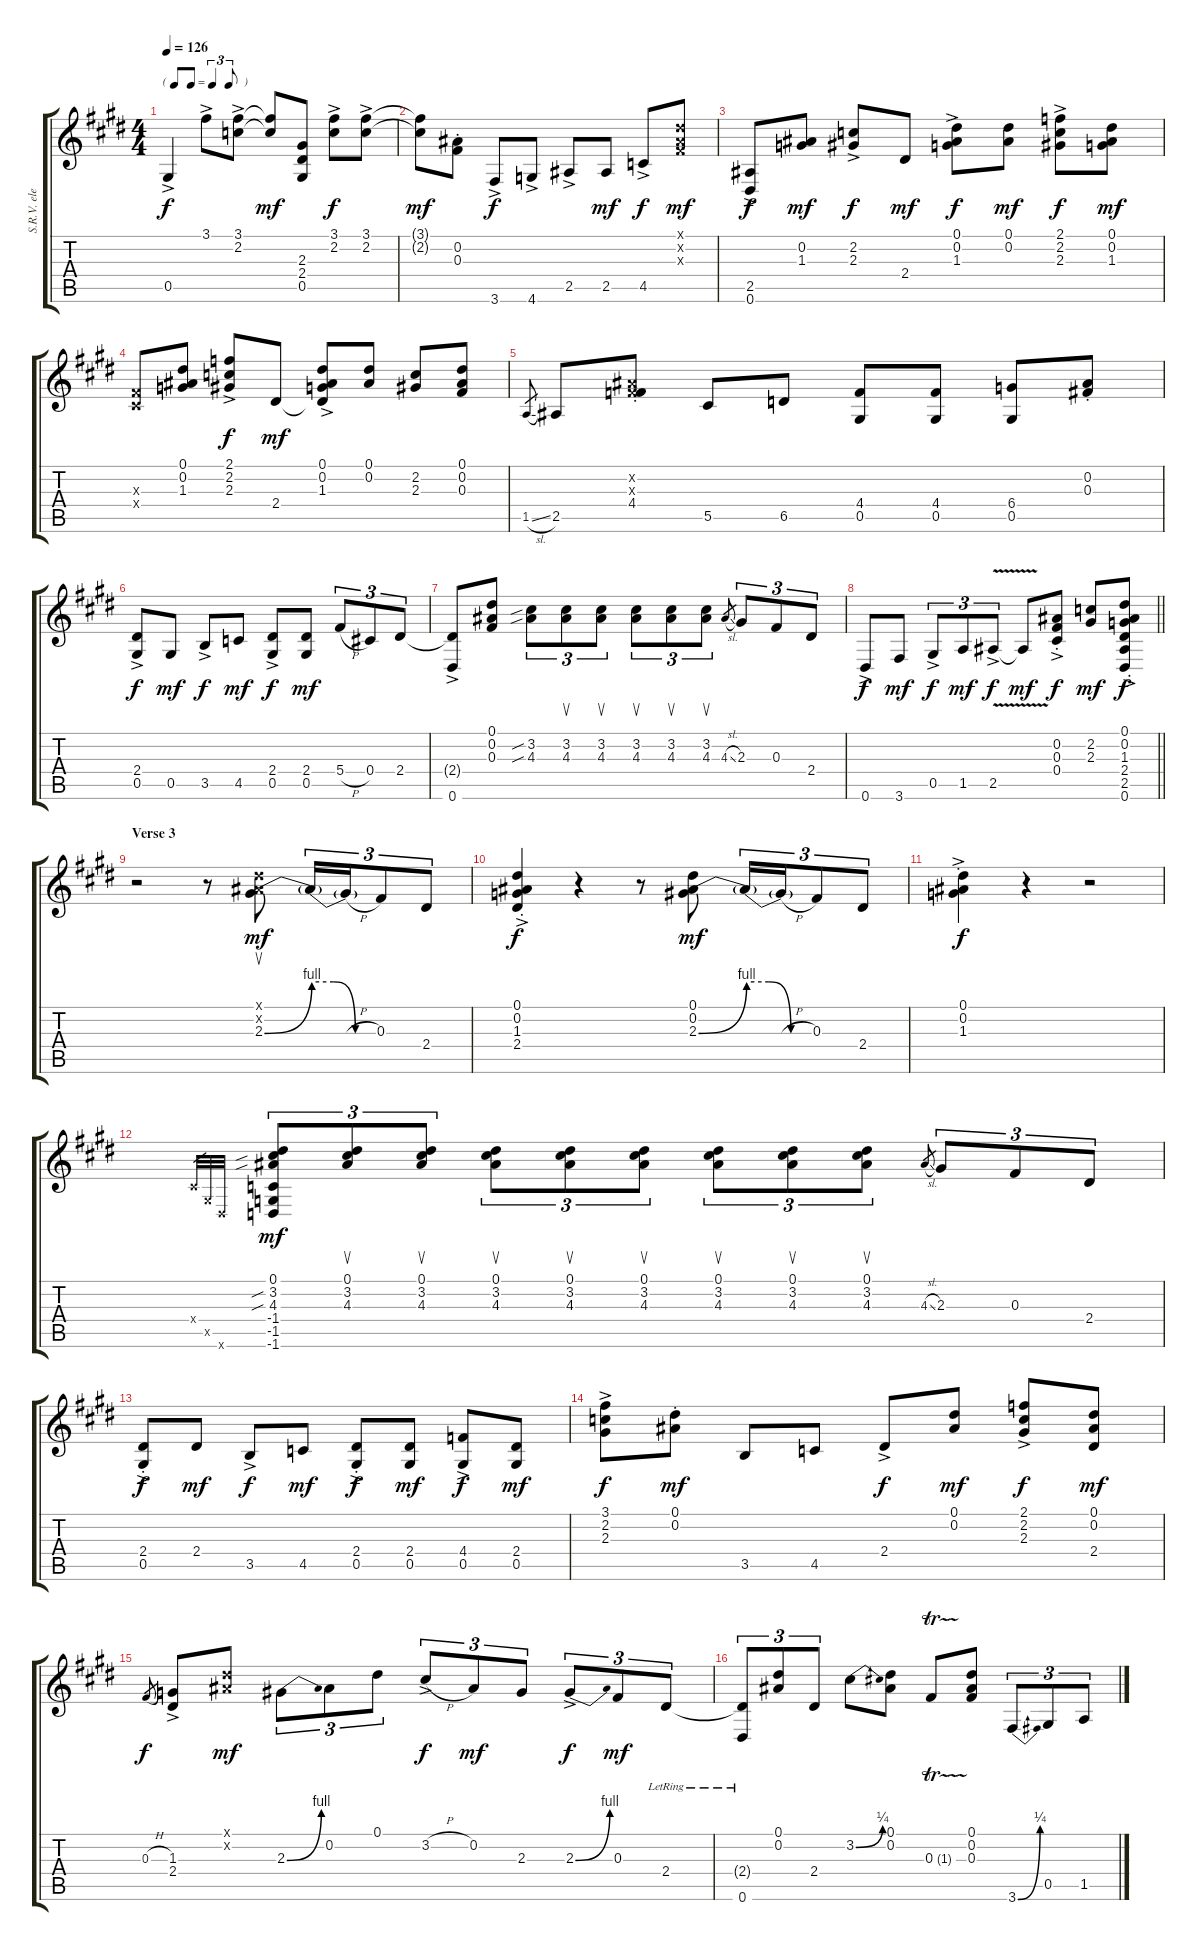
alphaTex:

\track ("S.R.V. electric w/dist" "S.R.V. ele") {instrument distortionguitar}
\staff {score tabs}
\tuning (Eb4 Bb3 Gb3 Db3 Ab2 Eb2) {hide}
\ts (4 4)
\tf triplet8th
\tempo 126
\clef g2
\ks e
0.5{ac}.4{dy f} 3.1{ac}.8 (3.1{ac} 2.2{ac}).8 (3.1{t} 2.2{t}).8{dy mf} (2.3 2.4 0.5).8 (3.1{ac} 2.2{ac}).8{dy f} (3.1{ac} 2.2{ac}).8 |
\ks c#minor
(3.1{t} 2.2{t}).8{dy mf} (0.2{st} 0.3{st}).8 3.6{ac}.8{dy f} 4.6{ac}.8 2.5{ac}.8 2.5.8{dy mf} 4.5{ac}.8{dy f} (0.1{x} 0.2{x} 0.3{x}).8{dy mf} |
(2.5{ac} 0.6{ac}).8{dy f} (0.2 1.3).8{dy mf} (2.2{ac} 2.3{ac}).8{dy f} 2.4.8{dy mf} (0.1{ac} 0.2{ac} 1.3{ac}).8{dy f} (0.1 0.2).8{dy mf} (2.1{ac} 2.2{ac} 2.3{ac}).8{dy f} (0.1 0.2 1.3).8{dy mf} |
\ks e
(0.3{x} 0.4{x}).8 (0.1 0.2 1.3).8 (2.1{ac} 2.2{ac} 2.3{ac}).8{dy f} 2.4.8{dy mf} (0.1{ac} 0.2{ac} 1.3{ac} 2.4{t}).8 (0.1 0.2).8 (2.2 2.3).8 (0.1 0.2 0.3).8 |
\ks c#minor
1.5{sl}.8{gr} 2.5.8 (0.2{st x} 0.3{st x} 4.4{st}).8 5.5.8 6.5.8 (4.4 0.5).8 (4.4 0.5).8 (6.4 0.5).8 (0.2{st} 0.3{st}).8 |
(2.4{ac} 0.5{ac}).8{dy f} 0.5.8{dy mf} 3.5{ac}.8{dy f} 4.5.8{dy mf} (2.4{ac} 0.5{ac}).8{dy f} (2.4 0.5).8{dy mf} 5.4{h}.8{tu (3 2)} 0.4.8{tu (3 2)} 2.4.8{tu (3 2)} |
\ks e
(2.4{t} 0.6{ac}).8 (0.1 0.2 0.3).8 (3.2{sib} 4.3{sib}).8{tu (3 2)} (3.2 4.3).8{su tu (3 2)} (3.2 4.3).8{su tu (3 2)} (3.2 4.3).8{su tu (3 2)} (3.2 4.3).8{su tu (3 2)} (3.2 4.3).8{su tu (3 2)} 4.3{sl}.8{gr} 2.3.8{tu (3 2)} 0.3.8{tu (3 2)} 2.4.8{tu (3 2)} |
\barLineRight lightlight
\ks c#minor
0.6{ac}.8{dy f} 3.6.8{dy mf} 0.5{ac}.8{tu (3 2) dy f} 1.5.8{tu (3 2) dy mf} 2.5{v ac}.8{tu (3 2) dy f} 2.5{v t}.8{dy mf} (0.2{ac st} 0.3{ac st} 0.4{ac st}).8{dy f} (2.2 2.3).8{dy mf} (0.1{ac st} 0.2{ac st} 1.3{ac st} 2.4{ac st} 2.5{ac st} 0.6{ac st}).8{dy f} |
\section ("" "Verse 3")
r.2 r.8 (0.1{x} 0.2{x} 2.3{be (bend 0 0 60 4)}).8{su dy mf} 2.3{be (custom 0 4 20 4 40 0 60 0) t}.16{tu (3 2)} 2.3{h t}.16{tu (3 2)} 0.3.8{tu (3 2)} 2.4.8{tu (3 2)} |
(0.1{ac st} 0.2{ac st} 1.3{ac st} 2.4{ac st}).4{dy f} r.4 r.8 (0.1 0.2 2.3{be (bend 0 0 60 4)}).8{dy mf} 2.3{be (custom 0 4 20 4 40 0 60 0) t}.16{tu (3 2)} 2.3{h t}.16{tu (3 2)} 0.3.8{tu (3 2)} 2.4.8{tu (3 2)} |
\ks e
(0.1{ac st} 0.2{ac st} 1.3{ac st}).4{dy f} r.4 r.2 |
\ks c#minor
0.4{x}.32{gr} 0.5{x}.32{gr} 0.6{x}.32{gr} (0.1 3.2{sib} 4.3{sib} -1.4 -1.5 -1.6).8{tu (3 2) dy mf} (0.1 3.2 4.3).8{su tu (3 2)} (0.1 3.2 4.3).8{su tu (3 2)} (0.1 3.2 4.3).8{su tu (3 2)} (0.1 3.2 4.3).8{su tu (3 2)} (0.1 3.2 4.3).8{su tu (3 2)} (0.1 3.2 4.3).8{su tu (3 2)} (0.1 3.2 4.3).8{su tu (3 2)} (0.1 3.2 4.3).8{su tu (3 2)} 4.3{sl}.8{gr} 2.3.8{tu (3 2)} 0.3.8{tu (3 2)} 2.4.8{tu (3 2)} |
(2.4{ac st} 0.5{ac st}).8{dy f} 2.4.8{dy mf} 3.5{ac}.8{dy f} 4.5.8{dy mf} (2.4{ac st} 0.5{ac st}).8{dy f} (2.4 0.5).8{dy mf} (4.4{ac} 0.5{ac}).8{dy f} (2.4 0.5).8{dy mf} |
\ks e
(3.1{ac} 2.2{ac} 2.3{ac}).8{dy f} (0.1{st} 0.2{st}).8{dy mf} 3.5.8 4.5.8 2.4{ac}.8{dy f} (0.1 0.2).8{dy mf} (2.1{ac} 2.2{ac} 2.3{ac}).8{dy f} (0.1 0.2 2.4).8{dy mf} |
\ks c#minor
0.3{h}.8{gr dy f} (1.3{ac} 2.4{ac}).8 (0.1{x} 0.2{x}).8{dy mf} 2.3{be (bend 0 0 60 4)}.8{tu (3 2)} 0.2.8{tu (3 2)} 0.1.8{tu (3 2)} 3.2{h ac}.8{tu (3 2) dy f} 0.2.8{tu (3 2) dy mf} 2.3.8{tu (3 2)} 2.3{be (bend 0 0 60 4) ac}.8{tu (3 2) dy f} 0.3.8{tu (3 2) dy mf} 2.4{lr}.8{tu (3 2)} |
(2.4{t} 0.6{lr}).8{tu (3 2)} (0.1 0.2).8{tu (3 2)} 2.4.8{tu (3 2)} 3.2{be (bend 0 0 60 1)}.8 (0.1 0.2).8 0.3{tr (1 32)}.8 (0.1 0.2 0.3).8 3.6{be (bend 0 0 60 1)}.8{tu (3 2)} 0.5.8{tu (3 2)} 1.5.8{tu (3 2)}
